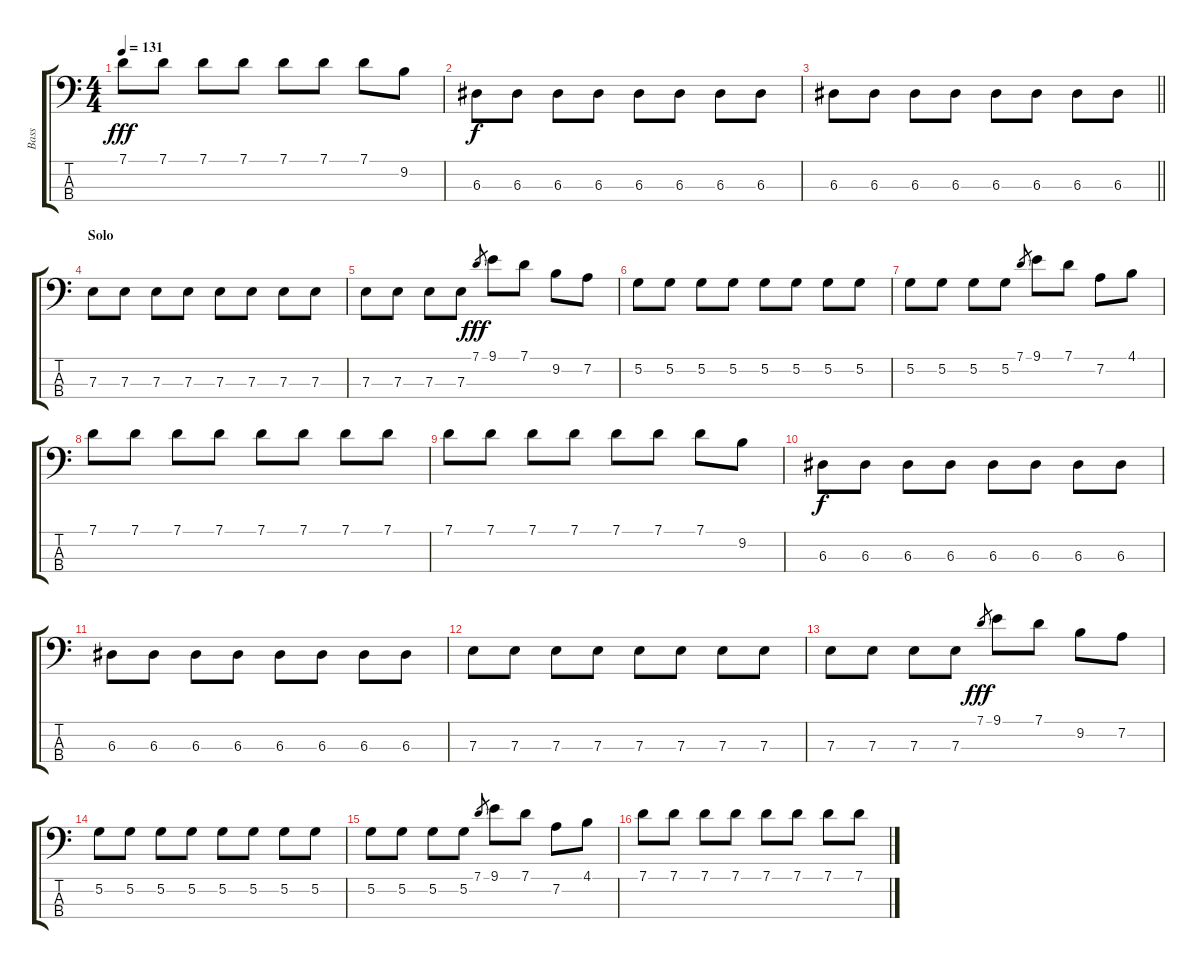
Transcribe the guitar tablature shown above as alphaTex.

\track ("Bass" "Bass") {instrument electricbassfinger}
\staff {score tabs}
\tuning (G2 D2 A1 E1) {hide}
\ts (4 4)
\tempo 131
\clef f4
\ks c
7.1.8{dy fff} 7.1.8 7.1.8 7.1.8 7.1.8 7.1.8 7.1.8 9.2.8 |
6.3.8{dy f} 6.3.8 6.3.8 6.3.8 6.3.8 6.3.8 6.3.8 6.3.8 |
\barLineRight lightlight
6.3.8 6.3.8 6.3.8 6.3.8 6.3.8 6.3.8 6.3.8 6.3.8 |
\section ("" "Solo")
7.3.8 7.3.8 7.3.8 7.3.8 7.3.8 7.3.8 7.3.8 7.3.8 |
7.3.8 7.3.8 7.3.8 7.3.8 7.1.8{gr dy fff} 9.1.8 7.1.8 9.2.8 7.2.8 |
5.2.8 5.2.8 5.2.8 5.2.8 5.2.8 5.2.8 5.2.8 5.2.8 |
5.2.8 5.2.8 5.2.8 5.2.8 7.1.8{gr} 9.1.8 7.1.8 7.2.8 4.1.8 |
7.1.8 7.1.8 7.1.8 7.1.8 7.1.8 7.1.8 7.1.8 7.1.8 |
7.1.8 7.1.8 7.1.8 7.1.8 7.1.8 7.1.8 7.1.8 9.2.8 |
6.3.8{dy f} 6.3.8 6.3.8 6.3.8 6.3.8 6.3.8 6.3.8 6.3.8 |
6.3.8 6.3.8 6.3.8 6.3.8 6.3.8 6.3.8 6.3.8 6.3.8 |
7.3.8 7.3.8 7.3.8 7.3.8 7.3.8 7.3.8 7.3.8 7.3.8 |
7.3.8 7.3.8 7.3.8 7.3.8 7.1.8{gr dy fff} 9.1.8 7.1.8 9.2.8 7.2.8 |
5.2.8 5.2.8 5.2.8 5.2.8 5.2.8 5.2.8 5.2.8 5.2.8 |
5.2.8 5.2.8 5.2.8 5.2.8 7.1.8{gr} 9.1.8 7.1.8 7.2.8 4.1.8 |
7.1.8 7.1.8 7.1.8 7.1.8 7.1.8 7.1.8 7.1.8 7.1.8
